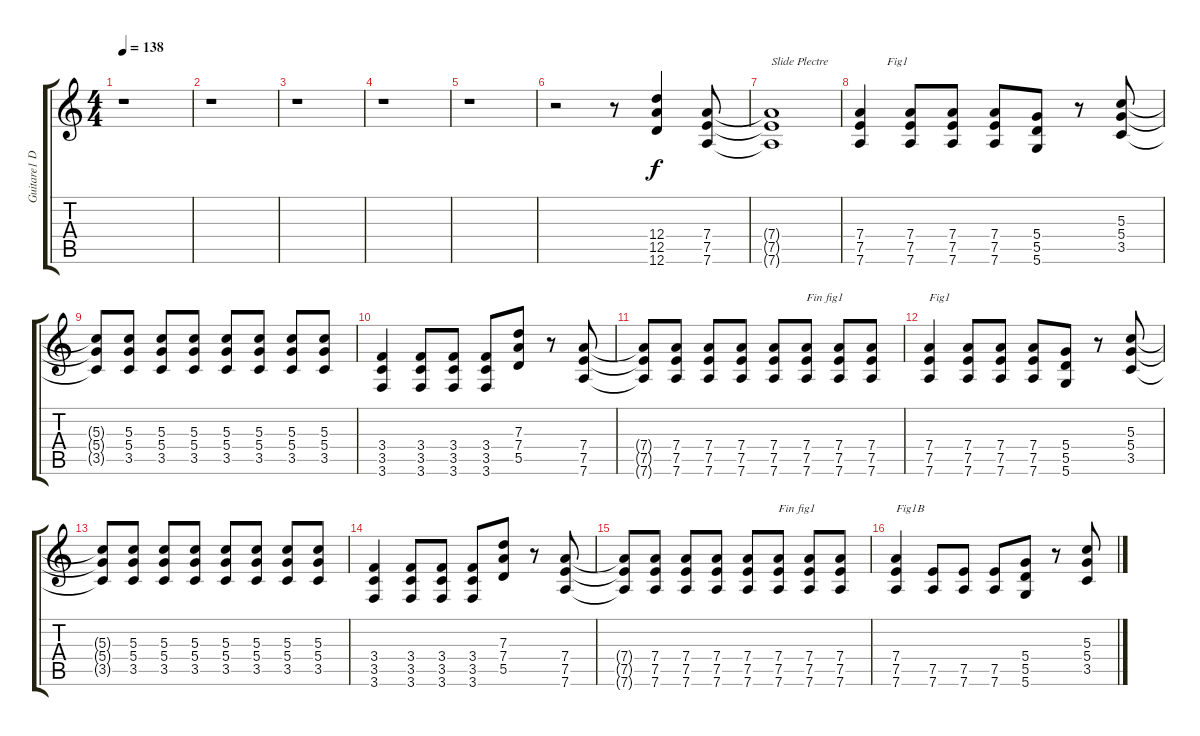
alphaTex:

\track ("Guitare1 Dr-D" "Guitare1 D") {instrument overdrivenguitar}
\staff {score tabs}
\tuning (E4 B3 G3 D3 A2 D2) {hide}
\ts (4 4)
\tempo 138
\clef g2
\ks c
r.1{dy f instrument overdrivenguitar} |
r.1 |
r.1 |
r.1 |
r.1 |
r.2 r.8 (12.4 12.5 12.6).4 (7.4 7.5 7.6).8 |
(7.4{t} 7.5{t} 7.6{t}).1{txt "Slide Plectre"} |
(7.4 7.5 7.6).4{txt "         Fig1"} (7.4 7.5 7.6).8 (7.4 7.5 7.6).8 (7.4 7.5 7.6).8 (5.4 5.5 5.6).8 r.8 (5.3 5.4 3.5).8 |
(5.3{t} 5.4{t} 3.5{t}).8 (5.3 5.4 3.5).8 (5.3 5.4 3.5).8 (5.3 5.4 3.5).8 (5.3 5.4 3.5).8 (5.3 5.4 3.5).8 (5.3 5.4 3.5).8 (5.3 5.4 3.5).8 |
(3.4 3.5 3.6).4 (3.4 3.5 3.6).8 (3.4 3.5 3.6).8 (3.4 3.5 3.6).8 (7.3 7.4 5.5).8 r.8 (7.4 7.5 7.6).8 |
(7.4{t} 7.5{t} 7.6{t}).8 (7.4 7.5 7.6).8 (7.4 7.5 7.6).8 (7.4 7.5 7.6).8 (7.4 7.5 7.6).8 (7.4 7.5 7.6).8{txt "Fin fig1"} (7.4 7.5 7.6).8 (7.4 7.5 7.6).8 |
(7.4 7.5 7.6).4{txt "Fig1"} (7.4 7.5 7.6).8 (7.4 7.5 7.6).8 (7.4 7.5 7.6).8 (5.4 5.5 5.6).8 r.8 (5.3 5.4 3.5).8 |
(5.3{t} 5.4{t} 3.5{t}).8 (5.3 5.4 3.5).8 (5.3 5.4 3.5).8 (5.3 5.4 3.5).8 (5.3 5.4 3.5).8 (5.3 5.4 3.5).8 (5.3 5.4 3.5).8 (5.3 5.4 3.5).8 |
(3.4 3.5 3.6).4 (3.4 3.5 3.6).8 (3.4 3.5 3.6).8 (3.4 3.5 3.6).8 (7.3 7.4 5.5).8 r.8 (7.4 7.5 7.6).8 |
(7.4{t} 7.5{t} 7.6{t}).8 (7.4 7.5 7.6).8 (7.4 7.5 7.6).8 (7.4 7.5 7.6).8 (7.4 7.5 7.6).8 (7.4 7.5 7.6).8{txt "Fin fig1"} (7.4 7.5 7.6).8 (7.4 7.5 7.6).8 |
(7.4 7.5 7.6).4{txt "Fig1B"} (7.5 7.6).8 (7.5 7.6).8 (7.5 7.6).8 (5.4 5.5 5.6).8 r.8 (5.3 5.4 3.5).8
